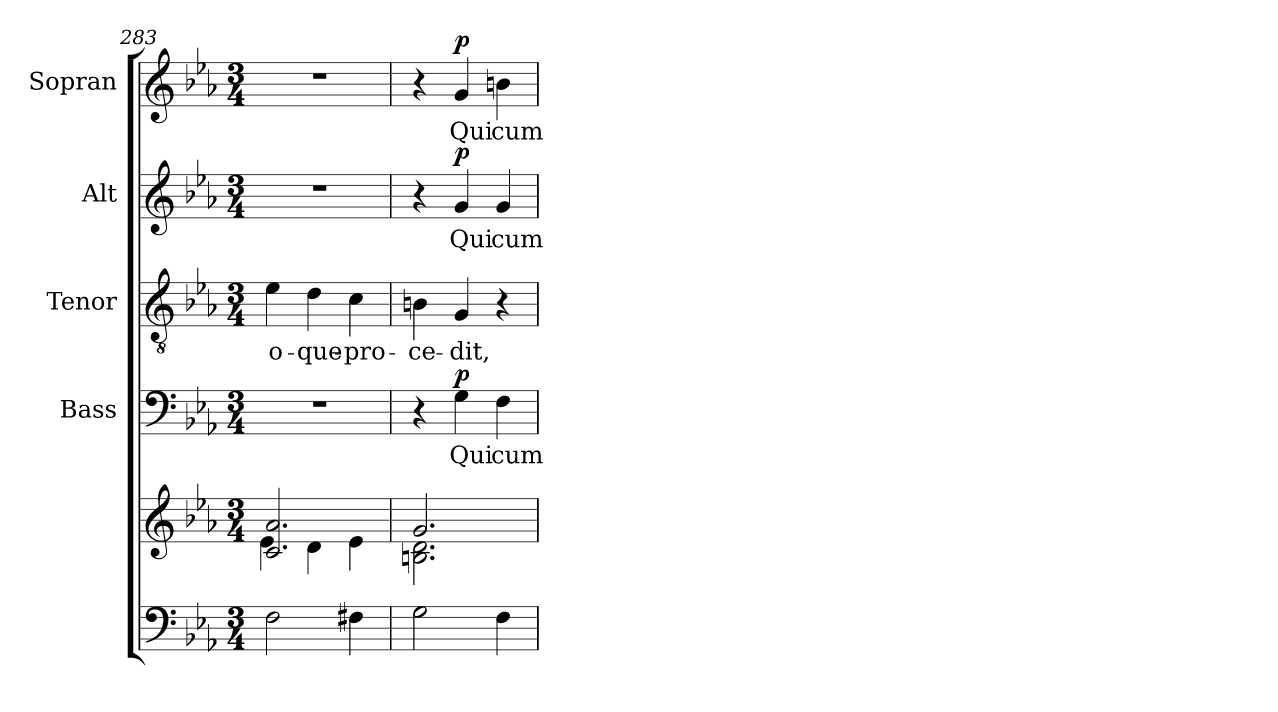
**kern	**kern	**kern	**text	**dynam	**kern	**text	**kern	**text	**dynam	**kern	**text	**dynam
*part5	*part5	*part4	*part4	*part4	*part3	*part3	*part2	*part2	*part2	*part1	*part1	*part1
*staff6	*staff5	*staff4	*staff4	*staff4	*staff3	*staff3	*staff2	*staff2	*staff2	*staff1	*staff1	*staff1
*	*	*I"Bass	*	*	*I"Tenor	*	*I"Alt	*	*	*I"Sopran	*	*
*	*	*I'B.	*	*	*I'T.	*	*I'A.	*	*	*I'S.	*	*
*clefF4	*clefG2	*clefF4	*	*	*clefGv2	*	*clefG2	*	*	*clefG2	*	*
*k[b-e-a-]	*k[b-e-a-]	*k[b-e-a-]	*	*	*k[b-e-a-]	*	*k[b-e-a-]	*	*	*k[b-e-a-]	*	*
*E-:	*E-:	*E-:	*	*	*E-:	*	*E-:	*	*	*E-:	*	*
*M3/4	*M3/4	*M3/4	*	*	*M3/4	*	*M3/4	*	*	*M3/4	*	*
=283	=283	=283	=283	=283	=283	=283	=283	=283	=283	=283	=283	=283
*	*^	*	*	*	*	*	*	*	*	*	*	*
!	!	!	!	!	!	!	!LO:LY:b	!	!	!	!	!	!
2F\	2.c/ 2.a-/	4e-\	2.r	.	.	4e-\	-o-	2.r	.	.	2.r	.	.
!	!	!	!	!	!	!	!LO:LY:b	!	!	!	!	!	!
.	.	4d\	.	.	.	4d\	-que-	.	.	.	.	.	.
!	!	!	!	!	!	!	!LO:LY:b	!	!	!	!	!	!
4F#X\	.	4e-\	.	.	.	4c\	-pro-	.	.	.	.	.	.
=284	=284	=284	=284	=284	=284	=284	=284	=284	=284	=284	=284	=284	=284
!	!	!	!	!	!	!	!LO:LY:b	!	!	!	!	!	!
2G\	2.g/	2.Bn\ 2.d\	4r	.	.	4Bn\	-ce-	4r	.	.	4r	.	.
!	!	!	!	!LO:LY:b	!LO:DY:a	!	!LO:LY:b	!	!LO:LY:b	!LO:DY:a	!	!LO:LY:b	!LO:DY:a
.	.	.	4G\	Qui	p	4G/	-dit,	4g/	Qui	p	4g/	Qui	p
!	!	!	!	!LO:LY:b	!	!	!	!	!LO:LY:b	!	!	!LO:LY:b	!
4F\	.	.	4F\	cum	.	4r	.	4g/	cum	.	4bn\	cum	.
*	*v	*v	*	*	*	*	*	*	*	*	*	*	*
=	=	=	=	=	=	=	=	=	=	=	=	=
*-	*-	*-	*-	*-	*-	*-	*-	*-	*-	*-	*-	*-
